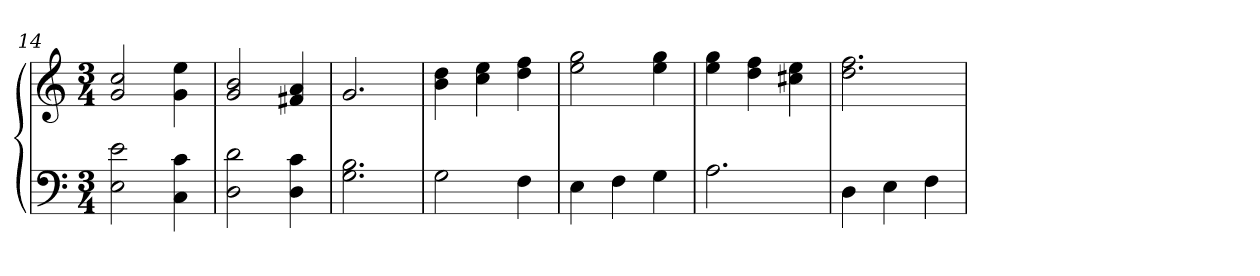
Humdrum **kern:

**kern	**kern
*part1	*part1
*staff2	*staff1
*clefF4	*clefG2
*k[]	*k[]
*C:	*C:
*M3/4	*M3/4
=14	=14
2E 2e	2g 2cc
4C 4c	4g 4ee
=15	=15
2D 2d	2g 2b
4D 4c	4f#X 4a
=16	=16
2.G 2.B	2.g
=17	=17
2G	4b 4dd
.	4cc 4ee
4F	4dd 4ff
=18	=18
4E	2ee 2gg
4F	.
4G	4ee 4gg
=19	=19
2.A	4ee 4gg
.	4dd 4ff
.	4cc#X 4ee
=20	=20
4D	2.dd 2.ff
4E	.
4F	.
=	=
*-	*-
